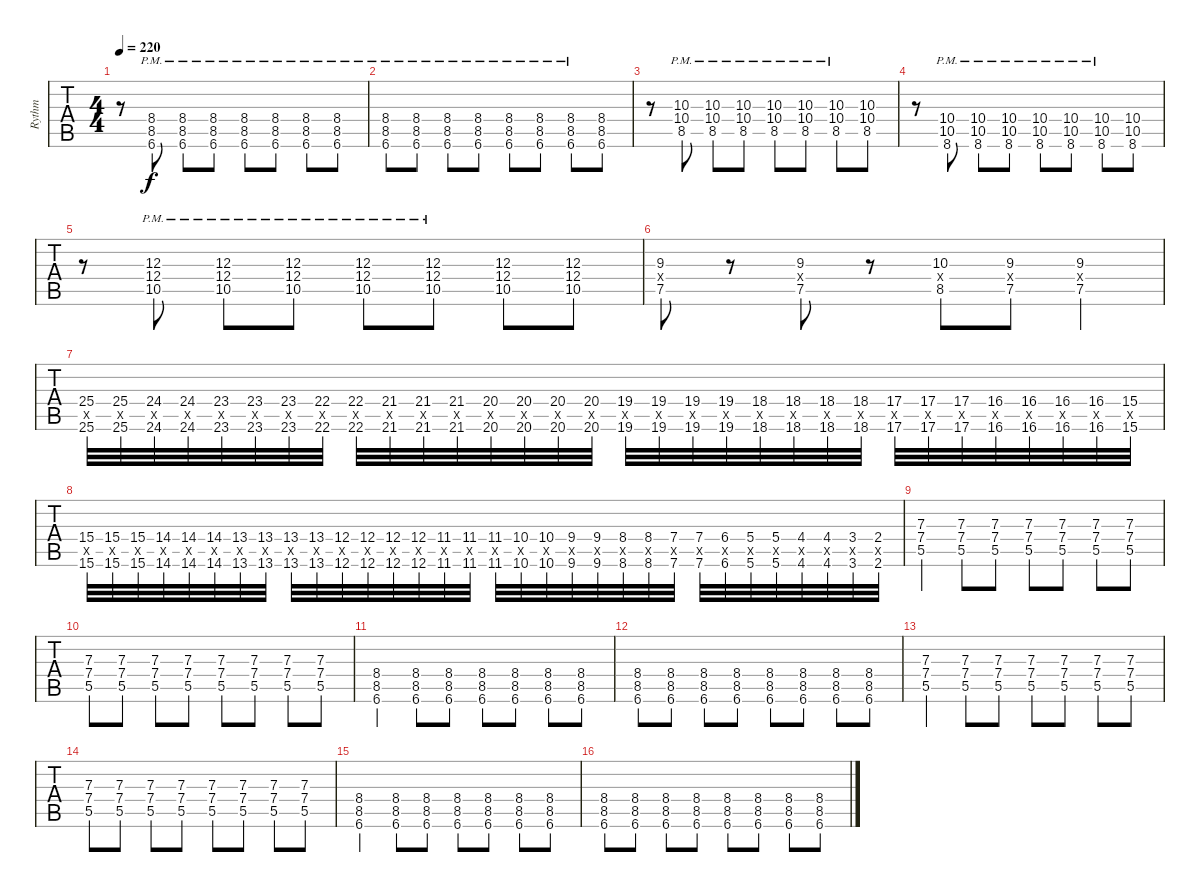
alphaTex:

\track ("Rythm" "Rythm") {instrument overdrivenguitar}
\staff {tabs}
\tuning (Eb4 Bb3 Gb3 Db3 Ab2 Eb2) {hide}
\ts (4 4)
\tempo 220
\clef g2
\ks c
r.8{dy f} (8.4{pm} 8.5{pm} 6.6{pm}).8 (8.4{pm} 8.5{pm} 6.6{pm}).8 (8.4{pm} 8.5{pm} 6.6{pm}).8 (8.4{pm} 8.5{pm} 6.6{pm}).8 (8.4{pm} 8.5{pm} 6.6{pm}).8 (8.4{pm} 8.5{pm} 6.6{pm}).8 (8.4{pm} 8.5{pm} 6.6{pm}).8 |
(8.4{pm} 8.5{pm} 6.6{pm}).8 (8.4{pm} 8.5{pm} 6.6{pm}).8 (8.4{pm} 8.5{pm} 6.6{pm}).8 (8.4{pm} 8.5{pm} 6.6{pm}).8 (8.4{pm} 8.5{pm} 6.6{pm}).8 (8.4{pm} 8.5{pm} 6.6{pm}).8 (8.4{pm} 8.5{pm} 6.6{pm}).8 (8.4 8.5 6.6).8 |
r.8 (10.3{pm} 10.4{pm} 8.5{pm}).8 (10.3{pm} 10.4{pm} 8.5{pm}).8 (10.3{pm} 10.4{pm} 8.5{pm}).8 (10.3{pm} 10.4{pm} 8.5{pm}).8 (10.3{pm} 10.4{pm} 8.5{pm}).8 (10.3{pm} 10.4{pm} 8.5{pm}).8 (10.3 10.4 8.5).8 |
r.8 (10.4{pm} 10.5{pm} 8.6{pm}).8 (10.4{pm} 10.5{pm} 8.6{pm}).8 (10.4{pm} 10.5{pm} 8.6{pm}).8 (10.4{pm} 10.5{pm} 8.6{pm}).8 (10.4{pm} 10.5{pm} 8.6{pm}).8 (10.4{pm} 10.5{pm} 8.6{pm}).8 (10.4 10.5 8.6).8 |
r.8 (12.3{pm} 12.4{pm} 10.5{pm}).8 (12.3{pm} 12.4{pm} 10.5{pm}).8 (12.3{pm} 12.4{pm} 10.5{pm}).8 (12.3{pm} 12.4{pm} 10.5{pm}).8 (12.3{pm} 12.4{pm} 10.5{pm}).8 (12.3 12.4 10.5).8 (12.3 12.4 10.5).8 |
(9.3 0.4{x} 7.5).8 r.8 (9.3 0.4{x} 7.5).8 r.8 (10.3 0.4{x} 8.5).8 (9.3 0.4{x} 7.5).8 (9.3 9.4{x} 7.5).4 |
(25.4 0.5{x} 25.6).32 (25.4 0.5{x} 25.6).32 (24.4 0.5{x} 24.6).32 (24.4 0.5{x} 24.6).32 (23.4 0.5{x} 23.6).32 (23.4 0.5{x} 23.6).32 (23.4 0.5{x} 23.6).32 (22.4 0.5{x} 22.6).32 (22.4 0.5{x} 22.6).32 (21.4 0.5{x} 21.6).32 (21.4 0.5{x} 21.6).32 (21.4 0.5{x} 21.6).32 (20.4 0.5{x} 20.6).32 (20.4 0.5{x} 20.6).32 (20.4 0.5{x} 20.6).32 (20.4 0.5{x} 20.6).32 (19.4 0.5{x} 19.6).32 (19.4 0.5{x} 19.6).32 (19.4 0.5{x} 19.6).32 (19.4 0.5{x} 19.6).32 (18.4 0.5{x} 18.6).32 (18.4 0.5{x} 18.6).32 (18.4 0.5{x} 18.6).32 (18.4 0.5{x} 18.6).32 (17.4 0.5{x} 17.6).32 (17.4 0.5{x} 17.6).32 (17.4 0.5{x} 17.6).32 (16.4 0.5{x} 16.6).32 (16.4 0.5{x} 16.6).32 (16.4 0.5{x} 16.6).32 (16.4 0.5{x} 16.6).32 (15.4 0.5{x} 15.6).32 |
(15.4 0.5{x} 15.6).32 (15.4 0.5{x} 15.6).32 (15.4 0.5{x} 15.6).32 (14.4 0.5{x} 14.6).32 (14.4 0.5{x} 14.6).32 (14.4 0.5{x} 14.6).32 (13.4 0.5{x} 13.6).32 (13.4 0.5{x} 13.6).32 (13.4 0.5{x} 13.6).32 (13.4 0.5{x} 13.6).32 (12.4 0.5{x} 12.6).32 (12.4 0.5{x} 12.6).32 (12.4 0.5{x} 12.6).32 (12.4 0.5{x} 12.6).32 (11.4 0.5{x} 11.6).32 (11.4 0.5{x} 11.6).32 (11.4 0.5{x} 11.6).32 (10.4 0.5{x} 10.6).32 (10.4 0.5{x} 10.6).32 (9.4 0.5{x} 9.6).32 (9.4 0.5{x} 9.6).32 (8.4 0.5{x} 8.6).32 (8.4 0.5{x} 8.6).32 (7.4 0.5{x} 7.6).32 (7.4 0.5{x} 7.6).32 (6.4 0.5{x} 6.6).32 (5.4 0.5{x} 5.6).32 (5.4 0.5{x} 5.6).32 (4.4 0.5{x} 4.6).32 (4.4 0.5{x} 4.6).32 (3.4 0.5{x} 3.6).32 (2.4 0.5{x} 2.6).32 |
(7.3 7.4 5.5).4 (7.3 7.4 5.5).8 (7.3 7.4 5.5).8 (7.3 7.4 5.5).8 (7.3 7.4 5.5).8 (7.3 7.4 5.5).8 (7.3 7.4 5.5).8 |
(7.3 7.4 5.5).8 (7.3 7.4 5.5).8 (7.3 7.4 5.5).8 (7.3 7.4 5.5).8 (7.3 7.4 5.5).8 (7.3 7.4 5.5).8 (7.3 7.4 5.5).8 (7.3 7.4 5.5).8 |
(8.4 8.5 6.6).4 (8.4 8.5 6.6).8 (8.4 8.5 6.6).8 (8.4 8.5 6.6).8 (8.4 8.5 6.6).8 (8.4 8.5 6.6).8 (8.4 8.5 6.6).8 |
(8.4 8.5 6.6).8 (8.4 8.5 6.6).8 (8.4 8.5 6.6).8 (8.4 8.5 6.6).8 (8.4 8.5 6.6).8 (8.4 8.5 6.6).8 (8.4 8.5 6.6).8 (8.4 8.5 6.6).8 |
(7.3 7.4 5.5).4 (7.3 7.4 5.5).8 (7.3 7.4 5.5).8 (7.3 7.4 5.5).8 (7.3 7.4 5.5).8 (7.3 7.4 5.5).8 (7.3 7.4 5.5).8 |
(7.3 7.4 5.5).8 (7.3 7.4 5.5).8 (7.3 7.4 5.5).8 (7.3 7.4 5.5).8 (7.3 7.4 5.5).8 (7.3 7.4 5.5).8 (7.3 7.4 5.5).8 (7.3 7.4 5.5).8 |
(8.4 8.5 6.6).4 (8.4 8.5 6.6).8 (8.4 8.5 6.6).8 (8.4 8.5 6.6).8 (8.4 8.5 6.6).8 (8.4 8.5 6.6).8 (8.4 8.5 6.6).8 |
(8.4 8.5 6.6).8 (8.4 8.5 6.6).8 (8.4 8.5 6.6).8 (8.4 8.5 6.6).8 (8.4 8.5 6.6).8 (8.4 8.5 6.6).8 (8.4 8.5 6.6).8 (8.4 8.5 6.6).8
